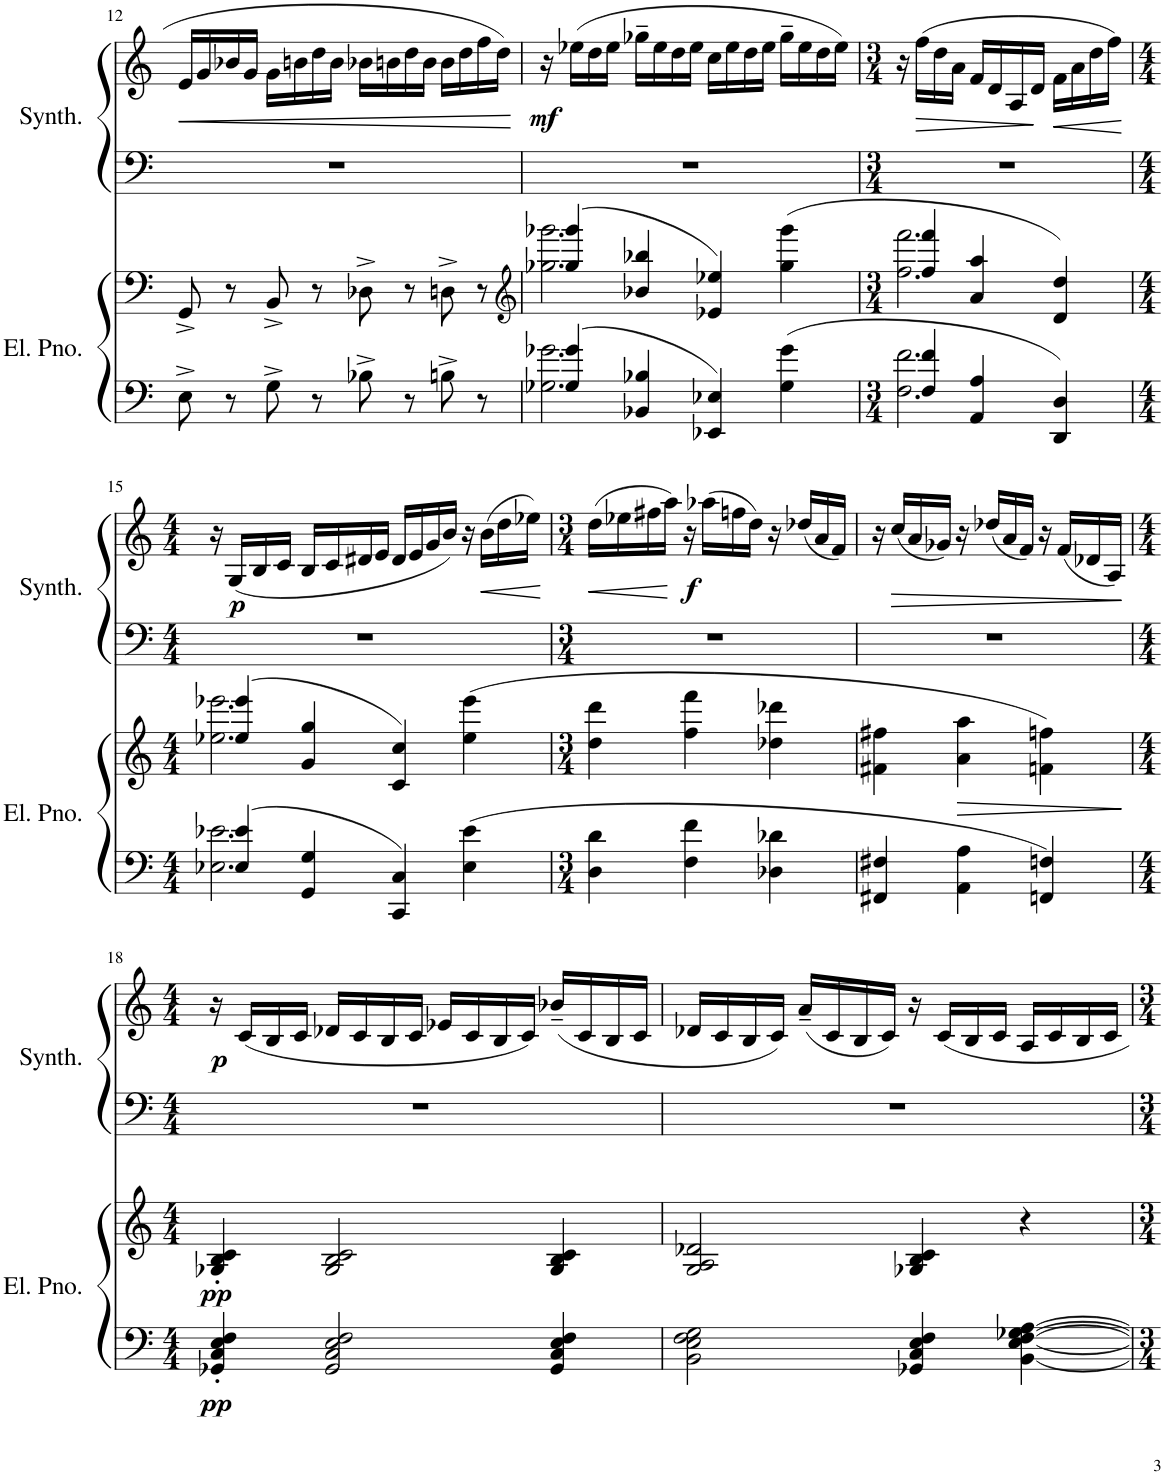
**kern	**kern	**dynam	**kern	**kern	**dynam
*part2	*part2	*part2	*part1	*part1	*part1
*staff4	*staff3	*staff3/4	*staff2	*staff1	*staff1/2
*I"Electric Piano	*	*	*I"Saw Synthesizer	*	*
*I'El. Pno.	*	*	*I'Synth.	*	*
!!LO:PB:g=z
*clefF4	*clefF4	*	*clefF4	*clefG2	*
*k[]	*k[]	*	*k[]	*k[]	*
*M4/4	*M4/4	*	*M4/4	*M4/4	*
=12	=12	=12	=12	=12	=12
!	!	!	!	!	!LO:HP:b
8E^\	8GG^/	.	1r	16e/LL	<
.	.	.	.	16g/	.
8r	8r	.	.	16b-X/	.
.	.	.	.	16g/JJ	.
8G^\	8BB^/	.	.	16g\LL	.
.	.	.	.	16bn\	.
8r	8r	.	.	16dd\	.
.	.	.	.	16b\JJ	.
8B-X^\	8D-X^\	.	.	16b-X\LL	.
.	.	.	.	16bn\	.
8r	8r	.	.	16dd\	.
.	.	.	.	16b\JJ	.
8Bn^\	8Dn^\	.	.	16b\LL	.
.	.	.	.	16dd\	.
8r	8r	.	.	16ff\	.
.	.	.	.	16dd\JJ	.
.	.	.	.	.	[
=13	=13	=13	=13	=13	=13
*	*clefG2	*	*	*	*
*^	*^	*	*	*	*
!	!	!	!	!	!	!	!LO:DY:b
4G-X/ 4g-X/	2.G-\ 2.g-\	(4gg-X/ 4ggg-X/	2.gg-\ 2.ggg-\	.	1r	16r	mf
.	.	.	.	.	.	(16ee-X\LL	.
.	.	.	.	.	.	16dd\	.
.	.	.	.	.	.	16ee-\JJ	.
4BB-X/ 4B-X/	.	4b-X/ 4bb-X/	.	.	.	16gg-X~\LL	.
.	.	.	.	.	.	16ee-\	.
.	.	.	.	.	.	16dd\	.
.	.	.	.	.	.	16ee-\JJ	.
4EE-X/ 4E-X/	.	4e-X/ 4ee-X/)	.	.	.	16cc\LL	.
.	.	.	.	.	.	16ee-\	.
.	.	.	.	.	.	16dd\	.
.	.	.	.	.	.	16ee-\JJ	.
4G-\ 4g-\	4ryy	(4gg-\ 4ggg-\	4ryy	.	.	16gg-~\LL	.
.	.	.	.	.	.	16ee-\	.
.	.	.	.	.	.	16dd\	.
.	.	.	.	.	.	16ee-\JJ)	.
=14	=14	=14	=14	=14	=14	=14	=14
*M3/4	*	*M3/4	*	*	*M3/4	*M3/4	*
4F/ 4f/	2.F\ 2.f\	4ff/ 4fff/	2.ff\ 2.fff\	.	2.r	16r	.
!	!	!	!	!	!	!	!LO:HP:b
.	.	.	.	.	.	(16ff\LL	>
.	.	.	.	.	.	16dd\	.
.	.	.	.	.	.	16a\JJ	.
4AA/ 4A/	.	4a/ 4aa/	.	.	.	16f/LL	.
.	.	.	.	.	.	16d/	.
.	.	.	.	.	.	16A/	.
.	.	.	.	.	.	16d/JJ	]
!	!	!	!	!	!	!	!LO:HP:b
4DD/ 4D/	.	4d/ 4dd/)	.	.	.	16f\LL	<
.	.	.	.	.	.	16a\	.
.	.	.	.	.	.	16dd\	.
.	.	.	.	.	.	16ff\JJ)	.
*v	*v	*	*	*	*	*	*
*	*v	*v	*	*	*	*
.	.	.	.	.	[
!!LO:LB:g=z
=15	=15	=15	=15	=15	=15
*M4/4	*M4/4	*	*M4/4	*M4/4	*
*^	*^	*	*	*	*
4E-X/ 4e-X/	2.E-\ 2.e-\	(4ee-X/ 4eee-X/	2.ee-\ 2.eee-\	.	1r	16r	.
!	!	!	!	!	!	!	!LO:DY:b
.	.	.	.	.	.	(16G/LL	p
.	.	.	.	.	.	16B/	.
.	.	.	.	.	.	16c/JJ	.
4GG/ 4G/	.	4g/ 4gg/	.	.	.	16B/LL	.
.	.	.	.	.	.	16c/	.
.	.	.	.	.	.	16d#X/	.
.	.	.	.	.	.	16e/JJ	.
4CC/ 4C/	.	4c/ 4cc/)	.	.	.	16d#/LL	.
.	.	.	.	.	.	16e/	.
.	.	.	.	.	.	16g/	.
.	.	.	.	.	.	16b/JJ)	.
4E-\ 4e-\	4ryy	(4ee-\ 4eee-\	4ryy	.	.	16r	.
!	!	!	!	!	!	!	!LO:HP:b
.	.	.	.	.	.	(16b\LL	<
.	.	.	.	.	.	16dd\	.
.	.	.	.	.	.	16ee-X\JJ)	.
*v	*v	*	*	*	*	*	*
*	*v	*v	*	*	*	*
.	.	.	.	.	[
=16	=16	=16	=16	=16	=16
*M3/4	*M3/4	*	*M3/4	*M3/4	*
!	!	!	!	!	!LO:HP:b
4D\ 4d\	4dd\ 4ddd\	.	2.r	(16dd\LL	<
.	.	.	.	16ee-X\	.
.	.	.	.	16ff#X\	.
.	.	.	.	16aa\JJ)	.
!	!	!	!	!	!LO:DY:n=1:b
4F\ 4f\	4ff\ 4fff\	.	.	16r	[ f
.	.	.	.	(16aa-X\LL	.
.	.	.	.	16ffn\	.
.	.	.	.	16dd\JJ)	.
4D-X\ 4d-X\	4dd-X\ 4ddd-X\	.	.	16r	.
.	.	.	.	(16dd-X/LL	.
.	.	.	.	16a/	.
.	.	.	.	16f/JJ)	.
=17	=17	=17	=17	=17	=17
4FF#X/ 4F#X/	4f#X\ 4ff#X\	.	2.r	16r	.
!	!	!	!	!	!LO:HP:b
.	.	.	.	(16cc/LL	>
.	.	.	.	16a/	.
.	.	.	.	16g-X/JJ)	.
!	!	!LO:HP:b	!	!	!
4AA\ 4A\	4a\ 4aa\	>	.	16r	.
.	.	.	.	(16dd-X/LL	.
.	.	.	.	16a/	.
.	.	.	.	16f/JJ)	.
4FFn/ 4Fn/	4fn\ 4ffn\)	.	.	16r	.
.	.	.	.	(16f/LL	.
.	.	.	.	16d-X/	.
.	.	.	.	16A/JJ)	.
.	.	]	.	.	]
!!LO:LB:g=z
=18	=18	=18	=18	=18	=18
*M4/4	*M4/4	*	*M4/4	*M4/4	*
!	!	!LO:DY:b=2	!	!	!
!	!	!LO:DY:n=1:b	!	!	!LO:DY:b
4GG-X/' 4C/' 4E/' 4F/'	4G-X/' 4B/' 4c/'	pp pp	1r	16r	p
.	.	.	.	(16c/LL	.
.	.	.	.	16B/	.
.	.	.	.	16c/JJ	.
2GG-/ 2C/ 2E/ 2F/	2G-/ 2B/ 2c/	.	.	16d-X/LL	.
.	.	.	.	16c/	.
.	.	.	.	16B/	.
.	.	.	.	16c/JJ	.
.	.	.	.	16e-X/LL	.
.	.	.	.	16c/	.
.	.	.	.	16B/	.
.	.	.	.	16c/JJ)	.
4GG-/ 4C/ 4E/ 4F/	4G-/ 4B/ 4c/	.	.	(16b-X~/LL	.
.	.	.	.	16c/	.
.	.	.	.	16B/	.
.	.	.	.	16c/JJ	.
=19	=19	=19	=19	=19	=19
2BB\ 2E\ 2F\ 2G\	2G/ 2A/ 2d-X/	.	1r	16d-X/LL	.
.	.	.	.	16c/	.
.	.	.	.	16B/	.
.	.	.	.	16c/JJ)	.
.	.	.	.	(16a~/LL	.
.	.	.	.	16c/	.
.	.	.	.	16B/	.
.	.	.	.	16c/JJ)	.
4GG-X/ 4C/ 4E/ 4F/	4G-X/ 4B/ 4c/	.	.	16r	.
.	.	.	.	16c/LL	.
.	.	.	.	16B/	.
.	.	.	.	16c/JJ	.
[4BB\ [4E\ [4F\ [4G-X\ [4A\	4r	.	.	16A/LL	.
.	.	.	.	16c/	.
.	.	.	.	16B/	.
.	.	.	.	16c/JJ	.
=	=	=	=	=	=
*-	*-	*-	*-	*-	*-
